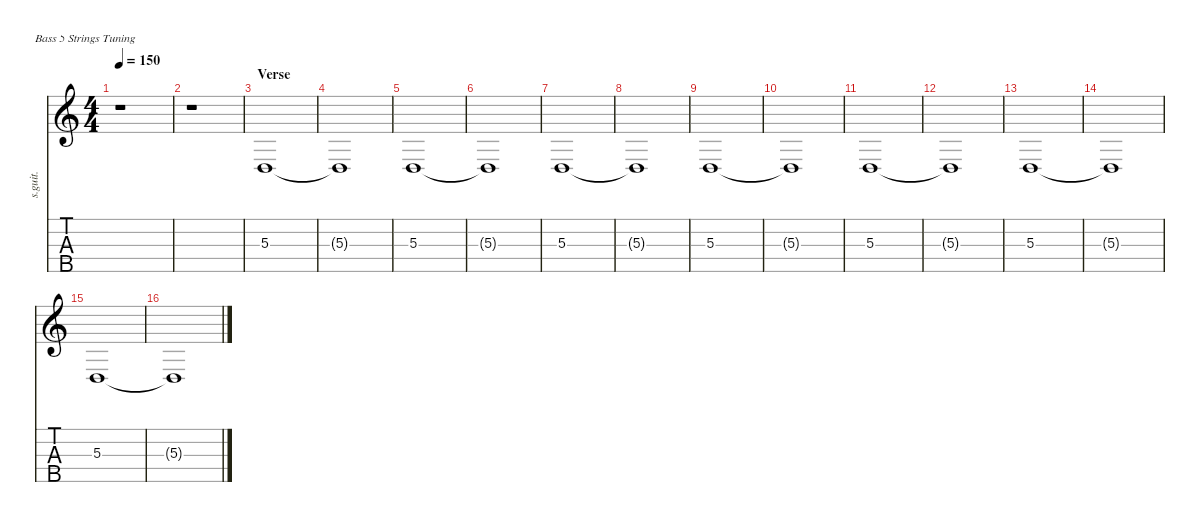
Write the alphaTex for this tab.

\defaultSystemsLayout 4
\hideDynamics
\bracketExtendMode nobrackets
\track ("Piano" "s.guit.") {instrument acousticgrandpiano}
\staff {score tabs}
\tuning (G2 D2 A1 E1 B0)
\displaytranspose 12
\ts (4 4)
\tempo 150
\clef g2
\ks c
r.1{dy f} |
r.1 |
\section ("" "Verse")
5.3.1{lyrics (0 "") lyrics (1 "") lyrics (2 "") lyrics (3 "") lyrics (4 "")} |
5.3{t}.1{lyrics (0 "") lyrics (1 "") lyrics (2 "") lyrics (3 "") lyrics (4 "")} |
5.3.1{lyrics (0 "") lyrics (1 "") lyrics (2 "") lyrics (3 "") lyrics (4 "")} |
5.3{t}.1{lyrics (0 "") lyrics (1 "") lyrics (2 "") lyrics (3 "") lyrics (4 "")} |
5.3.1{lyrics (0 "") lyrics (1 "") lyrics (2 "") lyrics (3 "") lyrics (4 "")} |
5.3{t}.1{lyrics (0 "") lyrics (1 "") lyrics (2 "") lyrics (3 "") lyrics (4 "")} |
5.3.1{lyrics (0 "") lyrics (1 "") lyrics (2 "") lyrics (3 "") lyrics (4 "")} |
5.3{t}.1{lyrics (0 "") lyrics (1 "") lyrics (2 "") lyrics (3 "") lyrics (4 "")} |
5.3.1{lyrics (0 "") lyrics (1 "") lyrics (2 "") lyrics (3 "") lyrics (4 "")} |
5.3{t}.1{lyrics (0 "") lyrics (1 "") lyrics (2 "") lyrics (3 "") lyrics (4 "")} |
5.3.1{lyrics (0 "") lyrics (1 "") lyrics (2 "") lyrics (3 "") lyrics (4 "")} |
5.3{t}.1{lyrics (0 "") lyrics (1 "") lyrics (2 "") lyrics (3 "") lyrics (4 "")} |
5.3.1{lyrics (0 "") lyrics (1 "") lyrics (2 "") lyrics (3 "") lyrics (4 "")} |
5.3{t}.1{lyrics (0 "") lyrics (1 "") lyrics (2 "") lyrics (3 "") lyrics (4 "")}
